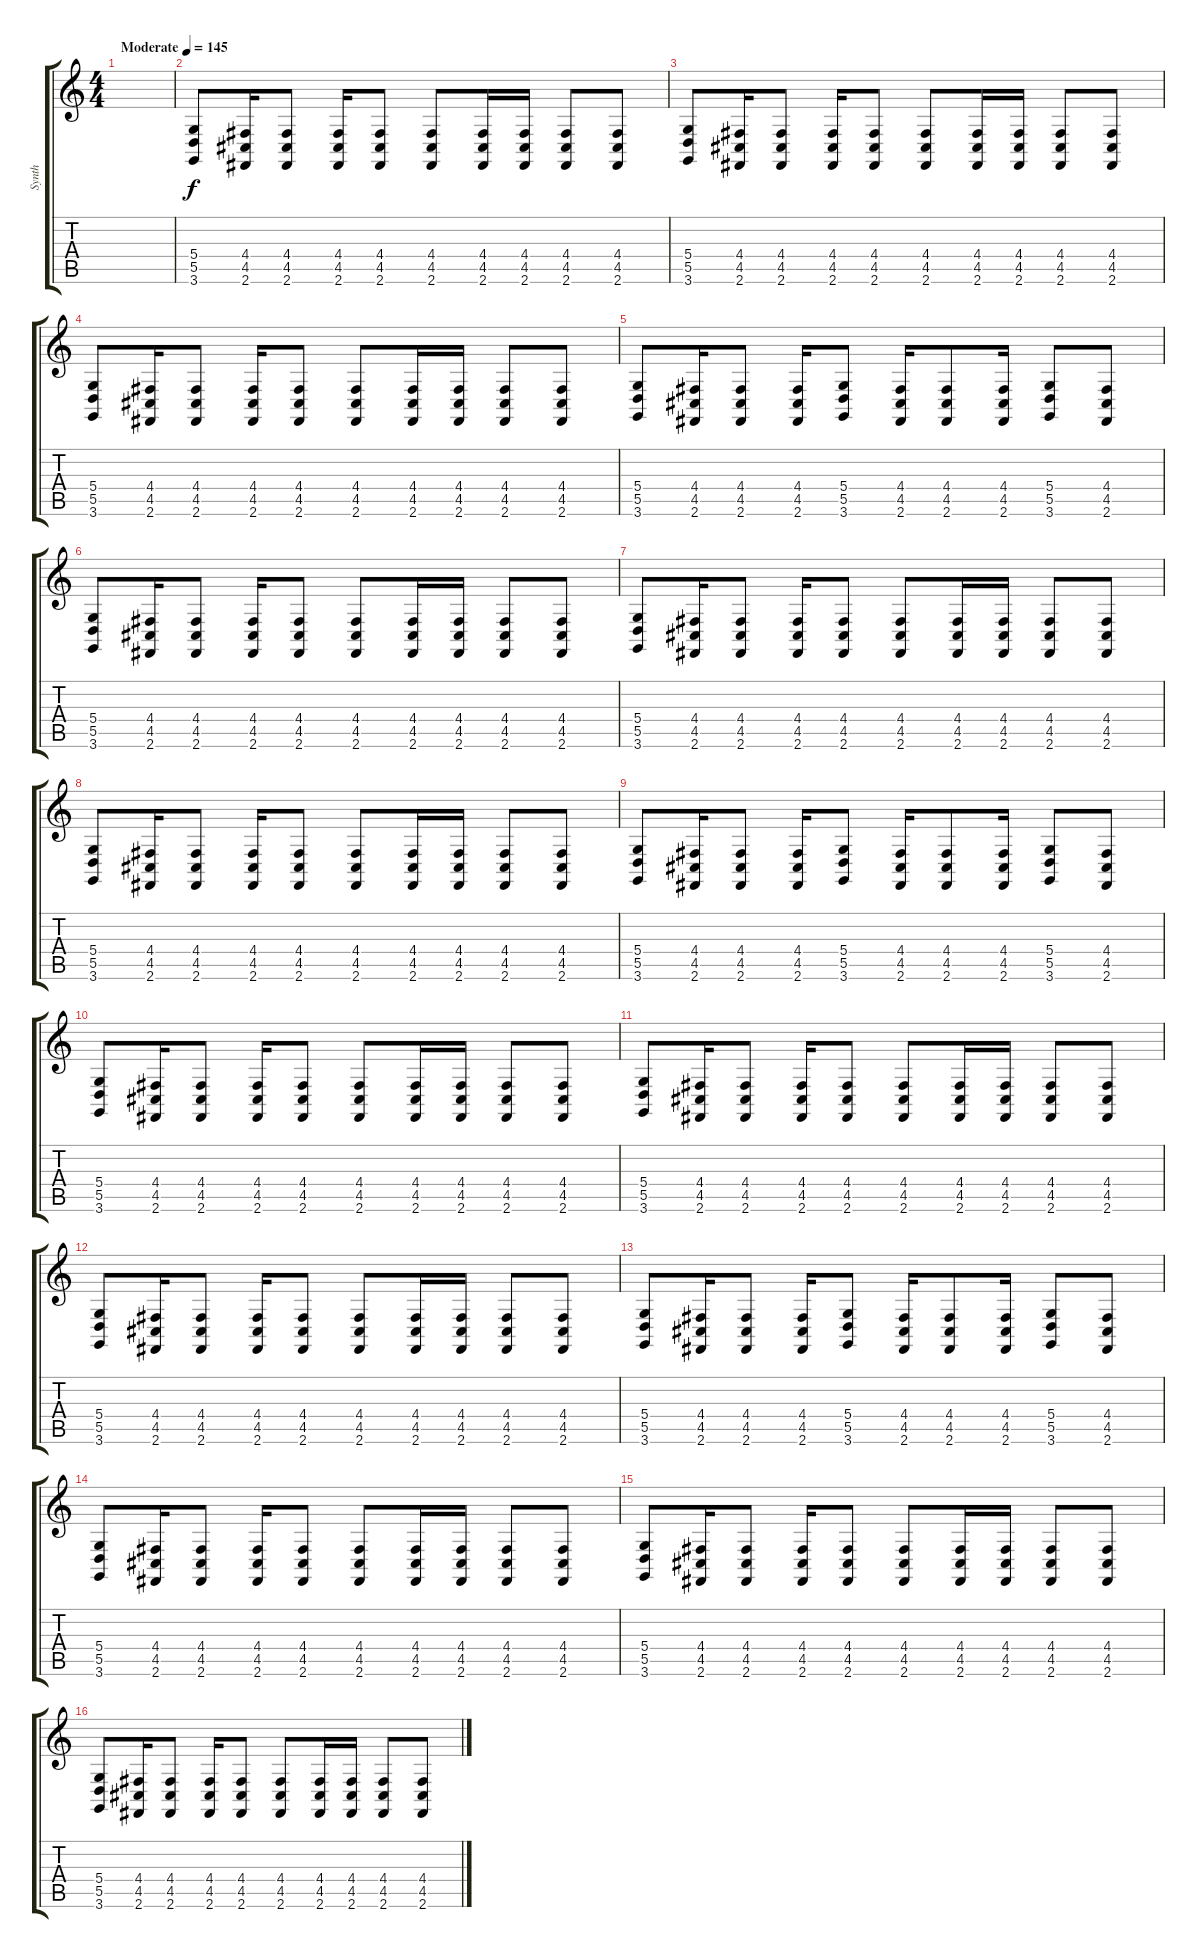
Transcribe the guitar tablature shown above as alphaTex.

\track ("Synth" "Synth") {instrument lead2sawtooth}
\staff {score tabs}
\tuning (E4 B3 G3 D3 A2 E2) {hide}
\ts (4 4)
\tempo (145 "Moderate")
\clef g2
\ks c
|
(5.4 5.5 3.6).8 (4.4 4.5 2.6).16 (4.4 4.5 2.6).8 (4.4 4.5 2.6).16 (4.4 4.5 2.6).8 (4.4 4.5 2.6).8 (4.4 4.5 2.6).16 (4.4 4.5 2.6).16 (4.4 4.5 2.6).8 (4.4 4.5 2.6).8 |
(5.4 5.5 3.6).8 (4.4 4.5 2.6).16 (4.4 4.5 2.6).8 (4.4 4.5 2.6).16 (4.4 4.5 2.6).8 (4.4 4.5 2.6).8 (4.4 4.5 2.6).16 (4.4 4.5 2.6).16 (4.4 4.5 2.6).8 (4.4 4.5 2.6).8 |
(5.4 5.5 3.6).8 (4.4 4.5 2.6).16 (4.4 4.5 2.6).8 (4.4 4.5 2.6).16 (4.4 4.5 2.6).8 (4.4 4.5 2.6).8 (4.4 4.5 2.6).16 (4.4 4.5 2.6).16 (4.4 4.5 2.6).8 (4.4 4.5 2.6).8 |
(5.4 5.5 3.6).8 (4.4 4.5 2.6).16 (4.4 4.5 2.6).8 (4.4 4.5 2.6).16 (5.4 5.5 3.6).8 (4.4 4.5 2.6).16 (4.4 4.5 2.6).8 (4.4 4.5 2.6).16 (5.4 5.5 3.6).8 (4.4 4.5 2.6).8 |
(5.4 5.5 3.6).8 (4.4 4.5 2.6).16 (4.4 4.5 2.6).8 (4.4 4.5 2.6).16 (4.4 4.5 2.6).8 (4.4 4.5 2.6).8 (4.4 4.5 2.6).16 (4.4 4.5 2.6).16 (4.4 4.5 2.6).8 (4.4 4.5 2.6).8 |
(5.4 5.5 3.6).8 (4.4 4.5 2.6).16 (4.4 4.5 2.6).8 (4.4 4.5 2.6).16 (4.4 4.5 2.6).8 (4.4 4.5 2.6).8 (4.4 4.5 2.6).16 (4.4 4.5 2.6).16 (4.4 4.5 2.6).8 (4.4 4.5 2.6).8 |
(5.4 5.5 3.6).8 (4.4 4.5 2.6).16 (4.4 4.5 2.6).8 (4.4 4.5 2.6).16 (4.4 4.5 2.6).8 (4.4 4.5 2.6).8 (4.4 4.5 2.6).16 (4.4 4.5 2.6).16 (4.4 4.5 2.6).8 (4.4 4.5 2.6).8 |
(5.4 5.5 3.6).8 (4.4 4.5 2.6).16 (4.4 4.5 2.6).8 (4.4 4.5 2.6).16 (5.4 5.5 3.6).8 (4.4 4.5 2.6).16 (4.4 4.5 2.6).8 (4.4 4.5 2.6).16 (5.4 5.5 3.6).8 (4.4 4.5 2.6).8 |
(5.4 5.5 3.6).8 (4.4 4.5 2.6).16 (4.4 4.5 2.6).8 (4.4 4.5 2.6).16 (4.4 4.5 2.6).8 (4.4 4.5 2.6).8 (4.4 4.5 2.6).16 (4.4 4.5 2.6).16 (4.4 4.5 2.6).8 (4.4 4.5 2.6).8 |
(5.4 5.5 3.6).8 (4.4 4.5 2.6).16 (4.4 4.5 2.6).8 (4.4 4.5 2.6).16 (4.4 4.5 2.6).8 (4.4 4.5 2.6).8 (4.4 4.5 2.6).16 (4.4 4.5 2.6).16 (4.4 4.5 2.6).8 (4.4 4.5 2.6).8 |
(5.4 5.5 3.6).8 (4.4 4.5 2.6).16 (4.4 4.5 2.6).8 (4.4 4.5 2.6).16 (4.4 4.5 2.6).8 (4.4 4.5 2.6).8 (4.4 4.5 2.6).16 (4.4 4.5 2.6).16 (4.4 4.5 2.6).8 (4.4 4.5 2.6).8 |
(5.4 5.5 3.6).8 (4.4 4.5 2.6).16 (4.4 4.5 2.6).8 (4.4 4.5 2.6).16 (5.4 5.5 3.6).8 (4.4 4.5 2.6).16 (4.4 4.5 2.6).8 (4.4 4.5 2.6).16 (5.4 5.5 3.6).8 (4.4 4.5 2.6).8 |
(5.4 5.5 3.6).8 (4.4 4.5 2.6).16 (4.4 4.5 2.6).8 (4.4 4.5 2.6).16 (4.4 4.5 2.6).8 (4.4 4.5 2.6).8 (4.4 4.5 2.6).16 (4.4 4.5 2.6).16 (4.4 4.5 2.6).8 (4.4 4.5 2.6).8 |
(5.4 5.5 3.6).8 (4.4 4.5 2.6).16 (4.4 4.5 2.6).8 (4.4 4.5 2.6).16 (4.4 4.5 2.6).8 (4.4 4.5 2.6).8 (4.4 4.5 2.6).16 (4.4 4.5 2.6).16 (4.4 4.5 2.6).8 (4.4 4.5 2.6).8 |
(5.4 5.5 3.6).8 (4.4 4.5 2.6).16 (4.4 4.5 2.6).8 (4.4 4.5 2.6).16 (4.4 4.5 2.6).8 (4.4 4.5 2.6).8 (4.4 4.5 2.6).16 (4.4 4.5 2.6).16 (4.4 4.5 2.6).8 (4.4 4.5 2.6).8
